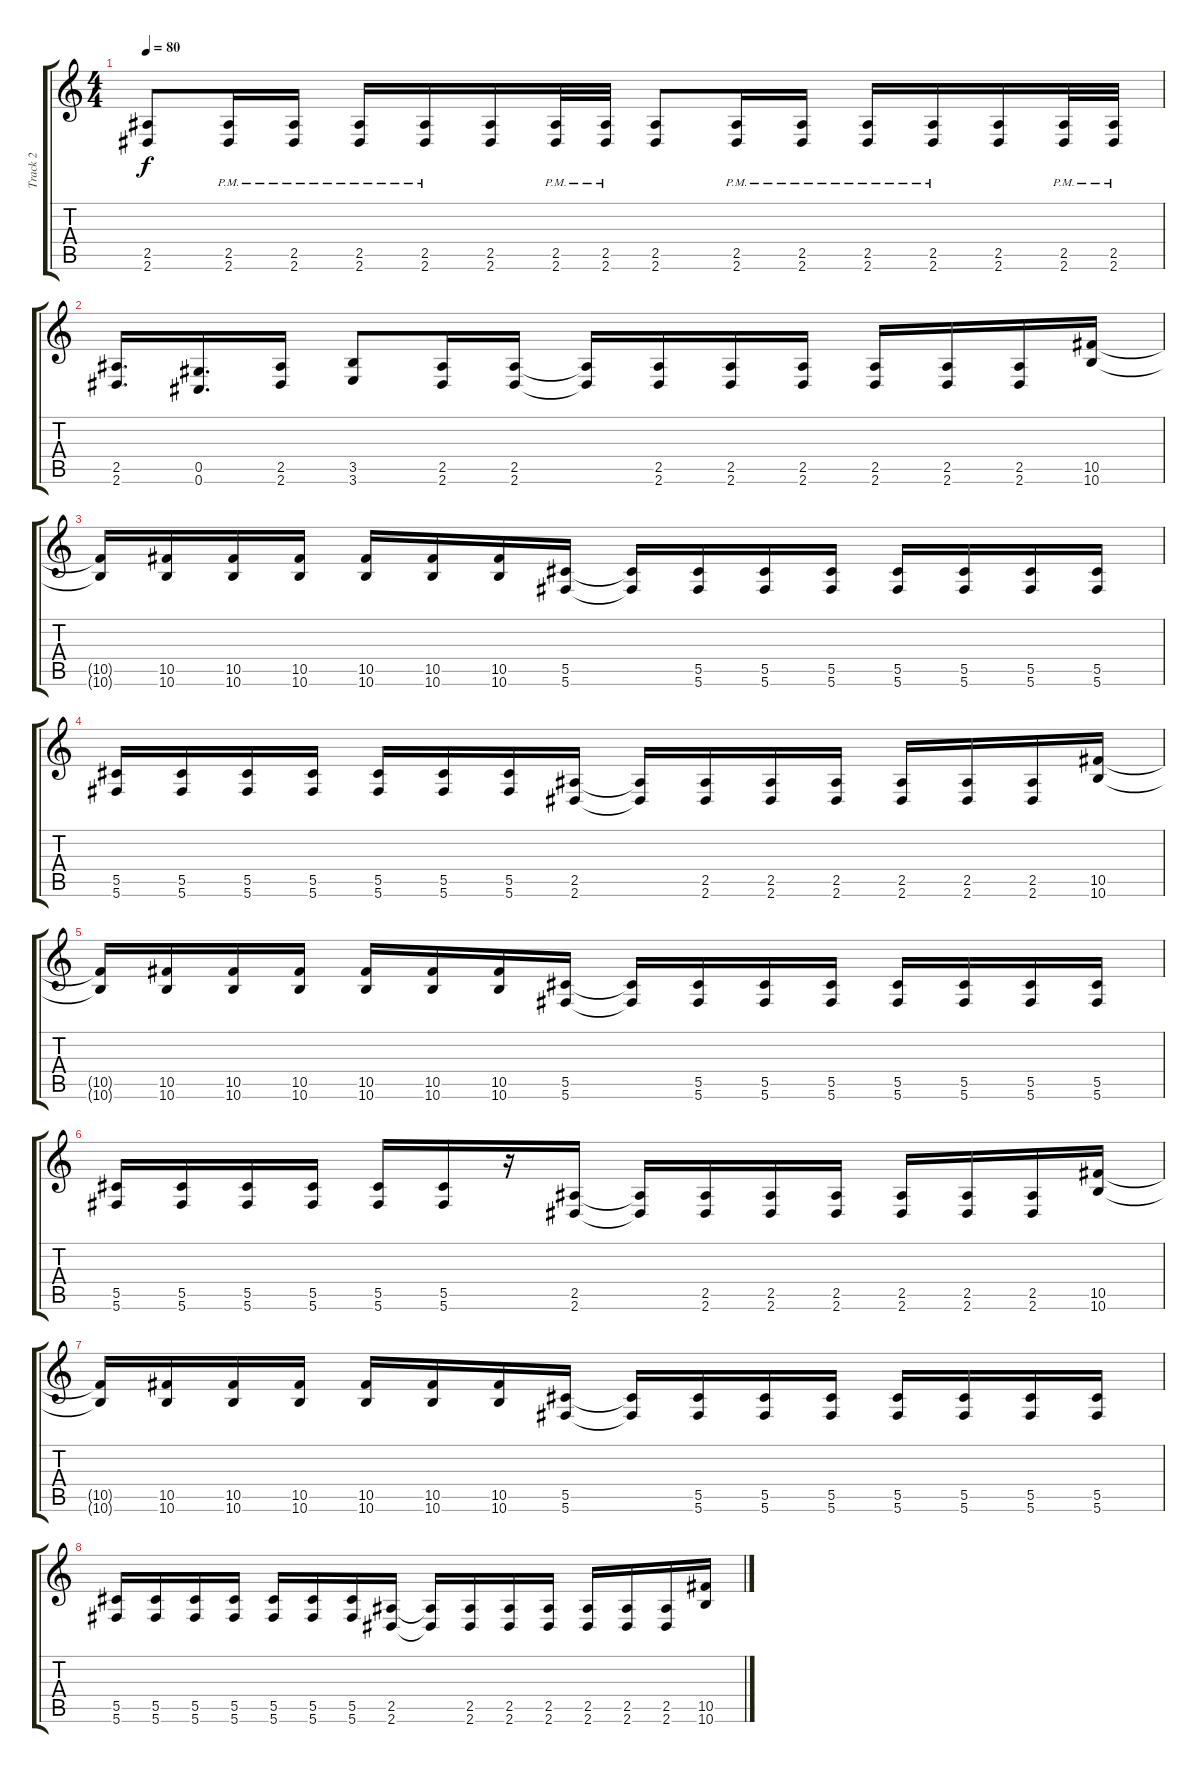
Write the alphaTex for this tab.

\track ("Track 2" "Track 2") {instrument distortionguitar}
\staff {score tabs}
\tuning (Eb4 Bb3 Gb3 Db3 Ab2 Db2) {hide}
\ts (4 4)
\tempo 80
\clef g2
\ks c
(2.5 2.6).8{dy f} (2.5{pm} 2.6{pm}).16 (2.5{pm} 2.6{pm}).16 (2.5{pm} 2.6{pm}).16 (2.5{pm} 2.6{pm}).16 (2.5 2.6).16 (2.5{pm} 2.6{pm}).32 (2.5{pm} 2.6{pm}).32 (2.5 2.6).8 (2.5{pm} 2.6{pm}).16 (2.5{pm} 2.6{pm}).16 (2.5{pm} 2.6{pm}).16 (2.5{pm} 2.6{pm}).16 (2.5 2.6).16 (2.5{pm} 2.6{pm}).32 (2.5{pm} 2.6{pm}).32 |
(2.5 2.6).16{d} (0.5 0.6).16{d} (2.5 2.6).16 (3.5 3.6).8 (2.5 2.6).16 (2.5 2.6).16 (2.5{t} 2.6{t}).16 (2.5 2.6).16 (2.5 2.6).16 (2.5 2.6).16 (2.5 2.6).16 (2.5 2.6).16 (2.5 2.6).16 (10.5 10.6).16 |
(10.5{t} 10.6{t}).16 (10.5 10.6).16 (10.5 10.6).16 (10.5 10.6).16 (10.5 10.6).16 (10.5 10.6).16 (10.5 10.6).16 (5.5 5.6).16 (5.5{t} 5.6{t}).16 (5.5 5.6).16 (5.5 5.6).16 (5.5 5.6).16 (5.5 5.6).16 (5.5 5.6).16 (5.5 5.6).16 (5.5 5.6).16 |
(5.5 5.6).16 (5.5 5.6).16 (5.5 5.6).16 (5.5 5.6).16 (5.5 5.6).16 (5.5 5.6).16 (5.5 5.6).16 (2.5 2.6).16 (2.5{t} 2.6{t}).16 (2.5 2.6).16 (2.5 2.6).16 (2.5 2.6).16 (2.5 2.6).16 (2.5 2.6).16 (2.5 2.6).16 (10.5 10.6).16 |
(10.5{t} 10.6{t}).16 (10.5 10.6).16 (10.5 10.6).16 (10.5 10.6).16 (10.5 10.6).16 (10.5 10.6).16 (10.5 10.6).16 (5.5 5.6).16 (5.5{t} 5.6{t}).16 (5.5 5.6).16 (5.5 5.6).16 (5.5 5.6).16 (5.5 5.6).16 (5.5 5.6).16 (5.5 5.6).16 (5.5 5.6).16 |
(5.5 5.6).16 (5.5 5.6).16 (5.5 5.6).16 (5.5 5.6).16 (5.5 5.6).16 (5.5 5.6).16 r.16 (2.5 2.6).16 (2.5{t} 2.6{t}).16 (2.5 2.6).16 (2.5 2.6).16 (2.5 2.6).16 (2.5 2.6).16 (2.5 2.6).16 (2.5 2.6).16 (10.5 10.6).16 |
(10.5{t} 10.6{t}).16 (10.5 10.6).16 (10.5 10.6).16 (10.5 10.6).16 (10.5 10.6).16 (10.5 10.6).16 (10.5 10.6).16 (5.5 5.6).16 (5.5{t} 5.6{t}).16 (5.5 5.6).16 (5.5 5.6).16 (5.5 5.6).16 (5.5 5.6).16 (5.5 5.6).16 (5.5 5.6).16 (5.5 5.6).16 |
(5.5 5.6).16 (5.5 5.6).16 (5.5 5.6).16 (5.5 5.6).16 (5.5 5.6).16 (5.5 5.6).16 (5.5 5.6).16 (2.5 2.6).16 (2.5{t} 2.6{t}).16 (2.5 2.6).16 (2.5 2.6).16 (2.5 2.6).16 (2.5 2.6).16 (2.5 2.6).16 (2.5 2.6).16 (10.5 10.6).16
